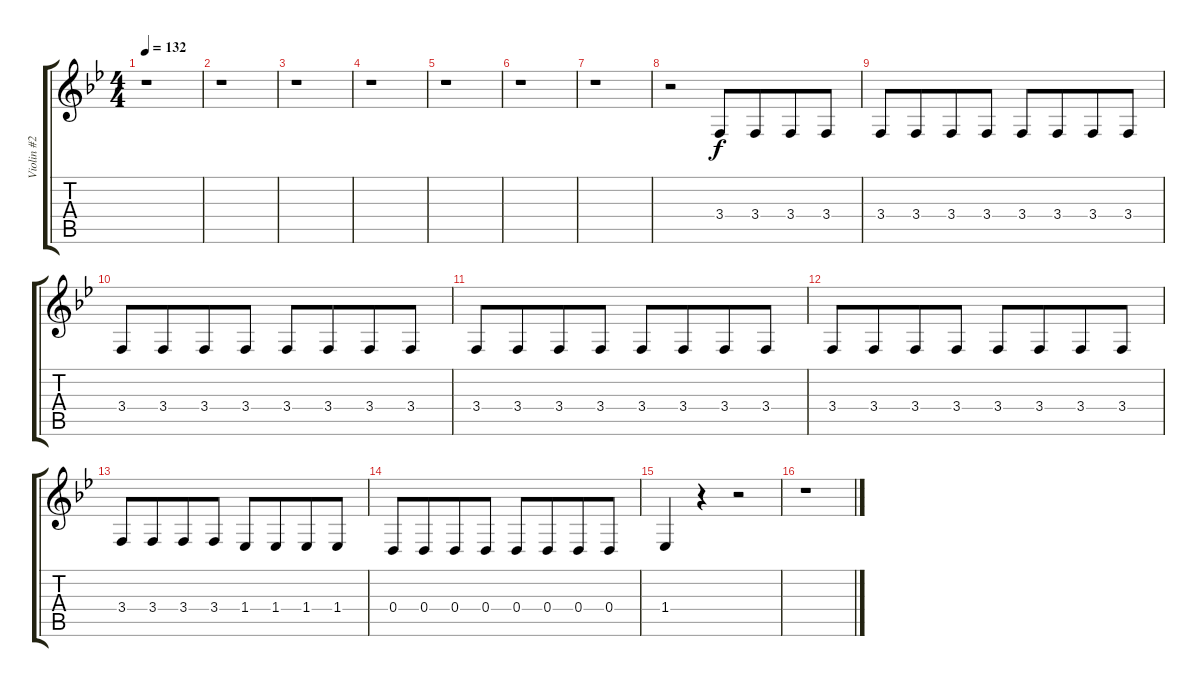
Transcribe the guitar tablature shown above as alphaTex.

\track ("Violin #2" "Violin #2") {instrument stringensemble1}
\staff {score tabs}
\tuning (E4 B3 G3 D3 A2 E2) {hide}
\ts (4 4)
\tempo 132
\clef g2
\ks gminor
r.1{dy f} |
r.1 |
r.1 |
r.1 |
r.1 |
r.1 |
r.1 |
r.2 3.4.8 3.4.8{beam merge} 3.4.8 3.4.8 |
3.4.8 3.4.8{beam merge} 3.4.8 3.4.8 3.4.8 3.4.8{beam merge} 3.4.8 3.4.8 |
3.4.8 3.4.8{beam merge} 3.4.8 3.4.8 3.4.8 3.4.8{beam merge} 3.4.8 3.4.8 |
3.4.8 3.4.8{beam merge} 3.4.8 3.4.8 3.4.8 3.4.8{beam merge} 3.4.8 3.4.8 |
3.4.8 3.4.8{beam merge} 3.4.8 3.4.8 3.4.8 3.4.8{beam merge} 3.4.8 3.4.8 |
3.4.8 3.4.8{beam merge} 3.4.8 3.4.8 1.4.8 1.4.8{beam merge} 1.4.8 1.4.8 |
0.4.8 0.4.8{beam merge} 0.4.8 0.4.8 0.4.8 0.4.8{beam merge} 0.4.8 0.4.8 |
1.4.4 r.4 r.2 |
r.1
